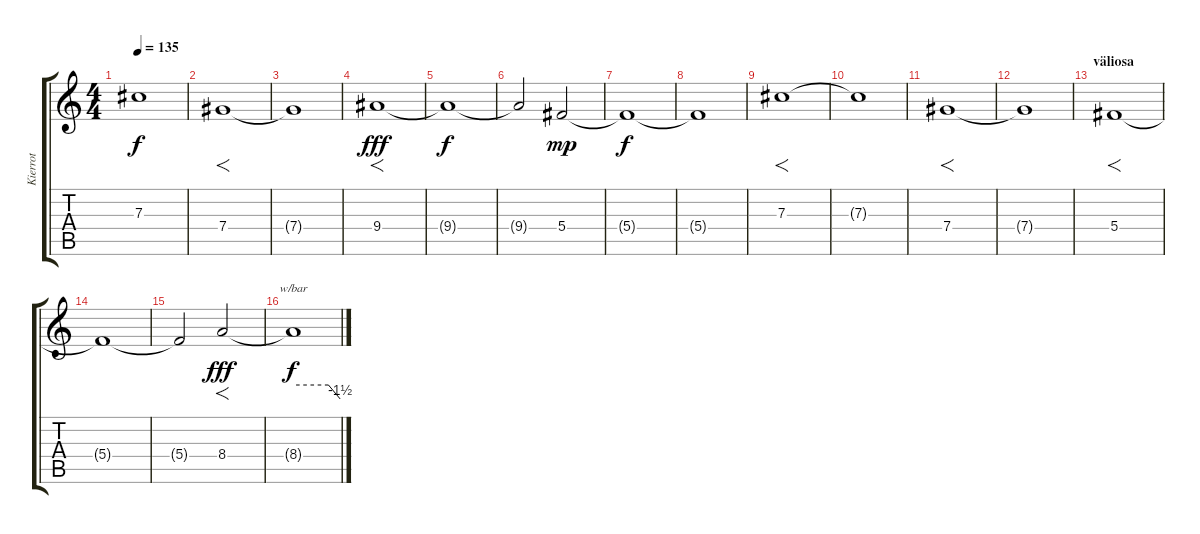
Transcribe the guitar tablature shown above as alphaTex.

\track ("Kierrot" "Kierrot") {instrument guitarharmonics}
\staff {score tabs}
\tuning (Eb4 Bb3 Gb3 Db3 Ab2 Db2) {hide}
\ts (4 4)
\tempo 135
\clef g2
\ks c
7.3{t}.1{dy f} |
7.4.1{f} |
7.4{t}.1 |
9.4.1{f dy fff} |
9.4{t}.1{dy f} |
9.4{t}.2 5.4.2{dy mp} |
5.4{t}.1{dy f} |
5.4{t}.1 |
7.3.1{f} |
7.3{t}.1 |
7.4.1{f} |
7.4{t}.1 |
\section ("" "väliosa")
5.4.1{f} |
5.4{t}.1 |
5.4{t}.2 8.4.2{f dy fff} |
8.4{t}.1{tbe (custom default 0 0 45 0 60 -6) dy f}
